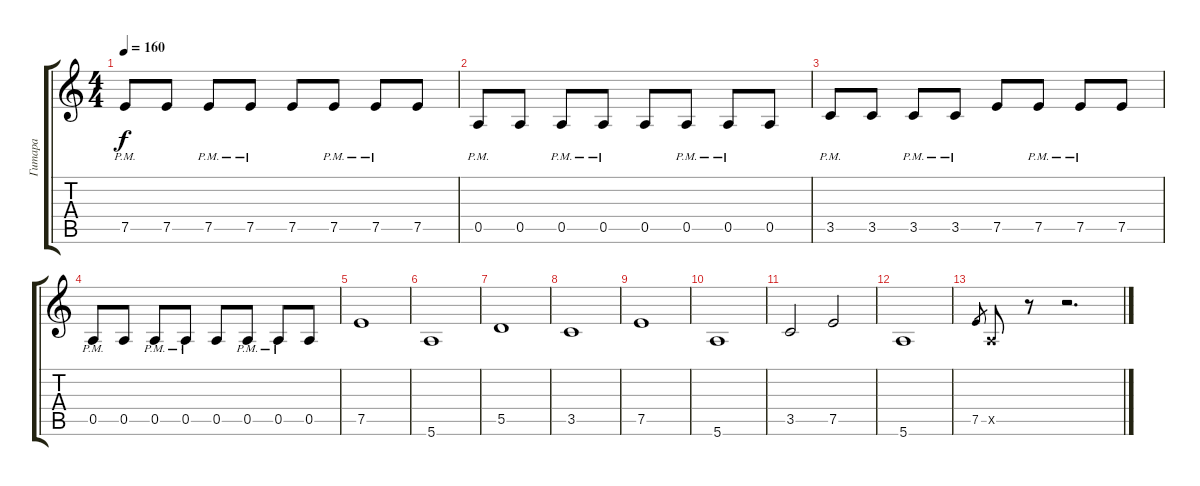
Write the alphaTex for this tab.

\track ("Гитара" "Гитара") {instrument distortionguitar}
\staff {score tabs}
\tuning (E4 B3 G3 D3 A2 E2) {hide}
\ts (4 4)
\tempo 160
\clef g2
\ks c
7.5{pm}.8{dy f} 7.5.8 7.5{pm}.8 7.5{pm}.8 7.5.8 7.5{pm}.8 7.5{pm}.8 7.5.8 |
0.5{pm}.8 0.5.8 0.5{pm}.8 0.5{pm}.8 0.5.8 0.5{pm}.8 0.5{pm}.8 0.5.8 |
3.5{pm}.8 3.5.8 3.5{pm}.8 3.5{pm}.8 7.5.8 7.5{pm}.8 7.5{pm}.8 7.5.8 |
0.5{pm}.8 0.5.8 0.5{pm}.8 0.5{pm}.8 0.5.8 0.5{pm}.8 0.5{pm}.8 0.5.8 |
7.5.1 |
5.6.1 |
5.5.1 |
3.5.1 |
7.5.1 |
5.6.1 |
3.5.2 7.5.2 |
5.6.1 |
7.5.8{gr} 0.5{x}.8 r.8 r.2{d}
